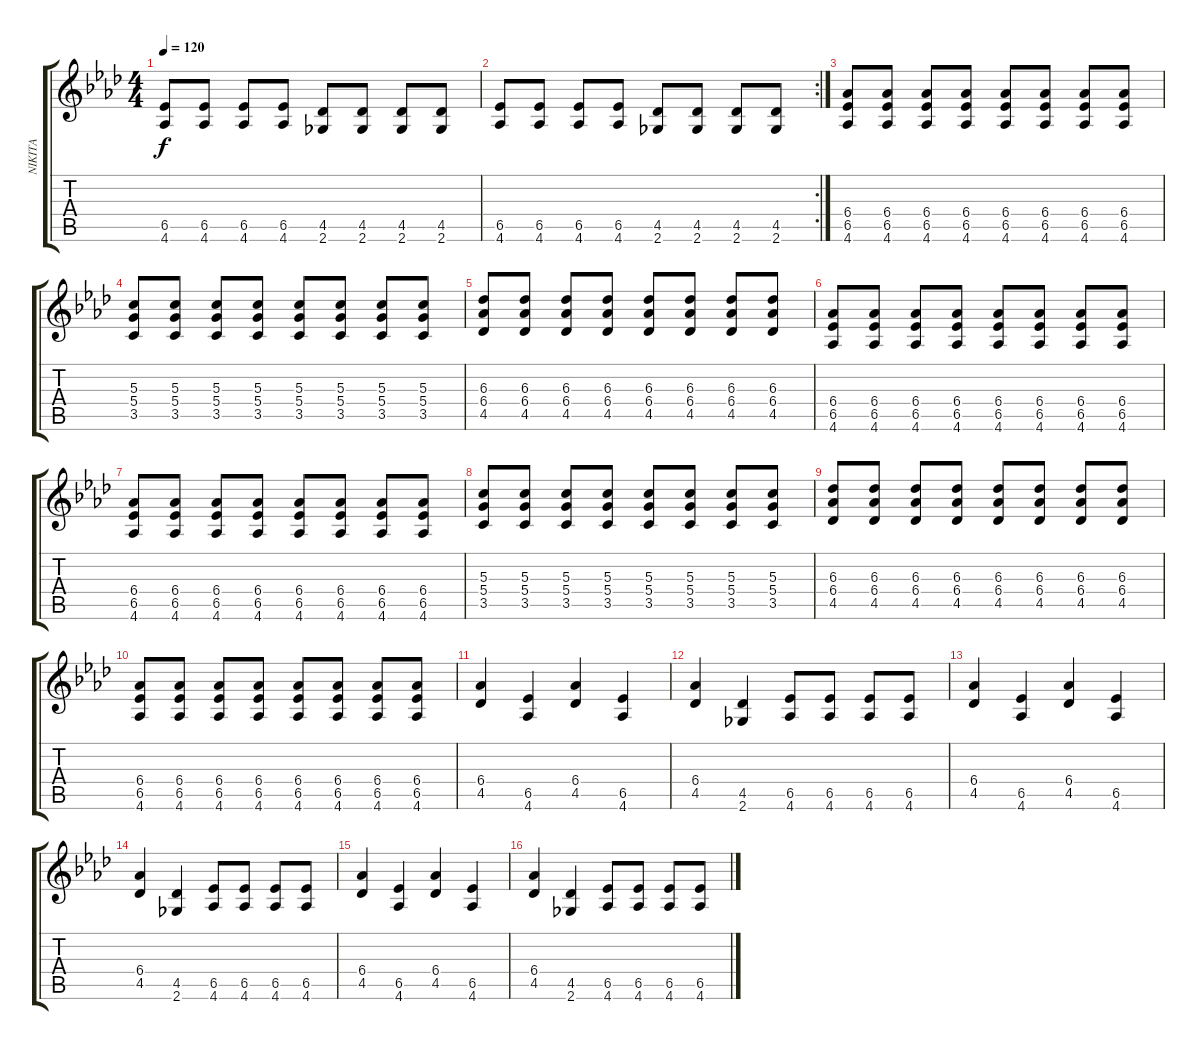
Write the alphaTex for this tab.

\track ("NIKITA" "NIKITA") {instrument distortionguitar}
\staff {score tabs}
\tuning (E4 B3 G3 D3 A2 E2) {hide}
\ts (4 4)
\tempo 120
\clef g2
\ks ab
(6.5 4.6).8{dy f} (6.5 4.6).8 (6.5 4.6).8 (6.5 4.6).8 (4.5 2.6).8 (4.5 2.6).8 (4.5 2.6).8 (4.5 2.6).8 |
\rc 2
(6.5 4.6).8 (6.5 4.6).8 (6.5 4.6).8 (6.5 4.6).8 (4.5 2.6).8 (4.5 2.6).8 (4.5 2.6).8 (4.5 2.6).8 |
(6.4 6.5 4.6).8{instrument distortionguitar} (6.4 6.5 4.6).8 (6.4 6.5 4.6).8 (6.4 6.5 4.6).8 (6.4 6.5 4.6).8 (6.4 6.5 4.6).8 (6.4 6.5 4.6).8 (6.4 6.5 4.6).8 |
(5.3 5.4 3.5).8 (5.3 5.4 3.5).8 (5.3 5.4 3.5).8 (5.3 5.4 3.5).8 (5.3 5.4 3.5).8 (5.3 5.4 3.5).8 (5.3 5.4 3.5).8 (5.3 5.4 3.5).8 |
(6.3 6.4 4.5).8 (6.3 6.4 4.5).8 (6.3 6.4 4.5).8 (6.3 6.4 4.5).8 (6.3 6.4 4.5).8 (6.3 6.4 4.5).8 (6.3 6.4 4.5).8 (6.3 6.4 4.5).8 |
(6.4 6.5 4.6).8 (6.4 6.5 4.6).8 (6.4 6.5 4.6).8 (6.4 6.5 4.6).8 (6.4 6.5 4.6).8 (6.4 6.5 4.6).8 (6.4 6.5 4.6).8 (6.4 6.5 4.6).8 |
(6.4 6.5 4.6).8{instrument distortionguitar} (6.4 6.5 4.6).8 (6.4 6.5 4.6).8 (6.4 6.5 4.6).8 (6.4 6.5 4.6).8 (6.4 6.5 4.6).8 (6.4 6.5 4.6).8 (6.4 6.5 4.6).8 |
(5.3 5.4 3.5).8 (5.3 5.4 3.5).8 (5.3 5.4 3.5).8 (5.3 5.4 3.5).8 (5.3 5.4 3.5).8 (5.3 5.4 3.5).8 (5.3 5.4 3.5).8 (5.3 5.4 3.5).8 |
(6.3 6.4 4.5).8 (6.3 6.4 4.5).8 (6.3 6.4 4.5).8 (6.3 6.4 4.5).8 (6.3 6.4 4.5).8 (6.3 6.4 4.5).8 (6.3 6.4 4.5).8 (6.3 6.4 4.5).8 |
(6.4 6.5 4.6).8 (6.4 6.5 4.6).8 (6.4 6.5 4.6).8 (6.4 6.5 4.6).8 (6.4 6.5 4.6).8 (6.4 6.5 4.6).8 (6.4 6.5 4.6).8 (6.4 6.5 4.6).8 |
(6.4 4.5).4 (6.5 4.6).4 (6.4 4.5).4 (6.5 4.6).4 |
(6.4 4.5).4 (4.5 2.6).4 (6.5 4.6).8 (6.5 4.6).8 (6.5 4.6).8 (6.5 4.6).8 |
(6.4 4.5).4 (6.5 4.6).4 (6.4 4.5).4 (6.5 4.6).4 |
(6.4 4.5).4 (4.5 2.6).4 (6.5 4.6).8 (6.5 4.6).8 (6.5 4.6).8 (6.5 4.6).8 |
(6.4 4.5).4 (6.5 4.6).4 (6.4 4.5).4 (6.5 4.6).4 |
(6.4 4.5).4 (4.5 2.6).4 (6.5 4.6).8 (6.5 4.6).8 (6.5 4.6).8 (6.5 4.6).8
